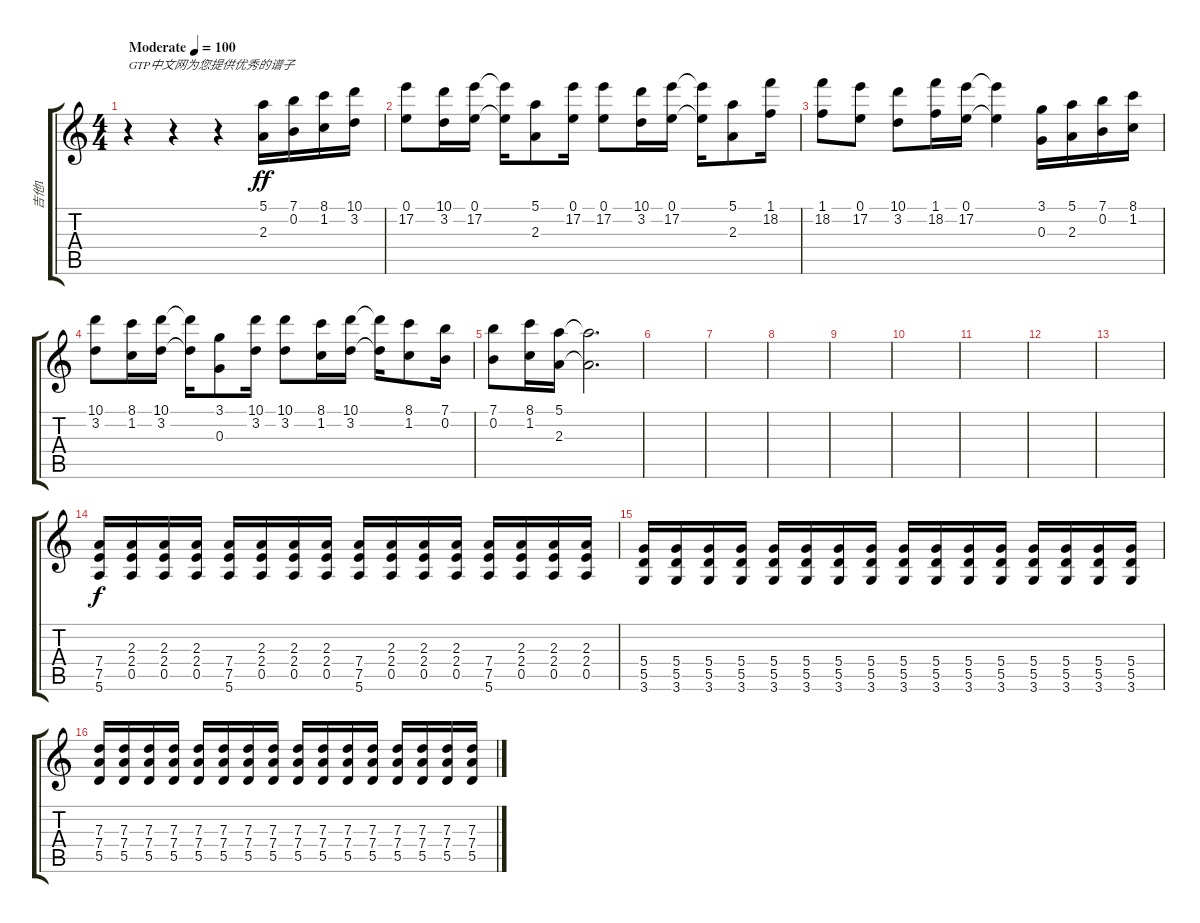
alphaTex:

\track ("吉他1" "吉他1") {instrument distortionguitar}
\staff {score tabs}
\tuning (E4 B3 G3 D3 A2 E2) {hide}
\ts (4 4)
\tempo (100 "Moderate")
\clef g2
\ks c
r.4{txt "GTP中文网为您提供优秀的谱子" dy ff instrument distortionguitar} r.4 r.4 (5.1 2.3).16 (7.1 0.2).16 (8.1 1.2).16 (10.1 3.2).16 |
(0.1 17.2).8 (10.1 3.2).16 (0.1 17.2).16 (0.1{t} 17.2{t}).16 (5.1 2.3).8 (0.1 17.2).16 (0.1 17.2).8 (10.1 3.2).16 (0.1 17.2).16 (0.1{t} 17.2{t}).16 (5.1 2.3).8 (1.1 18.2).16 |
(1.1 18.2).8 (0.1 17.2).8 (10.1 3.2).8 (1.1 18.2).16 (0.1 17.2).16 (0.1{t} 17.2{t}).4 (3.1 0.3).16 (5.1 2.3).16 (7.1 0.2).16 (8.1 1.2).16 |
(10.1 3.2).8 (8.1 1.2).16 (10.1 3.2).16 (10.1{t} 3.2{t}).16 (3.1 0.3).8 (10.1 3.2).16 (10.1 3.2).8 (8.1 1.2).16 (10.1 3.2).16 (10.1{t} 3.2{t}).16 (8.1 1.2).8 (7.1 0.2).16 |
(7.1 0.2).8 (8.1 1.2).16 (5.1 2.3).16 (5.1{t} 2.3{t}).2{d} |
|
|
|
|
|
|
|
|
(7.4 7.5 5.6).16{dy f} (2.3 2.4 0.5).16 (2.3 2.4 0.5).16 (2.3 2.4 0.5).16 (7.4 7.5 5.6).16 (2.3 2.4 0.5).16 (2.3 2.4 0.5).16 (2.3 2.4 0.5).16 (7.4 7.5 5.6).16 (2.3 2.4 0.5).16 (2.3 2.4 0.5).16 (2.3 2.4 0.5).16 (7.4 7.5 5.6).16 (2.3 2.4 0.5).16 (2.3 2.4 0.5).16 (2.3 2.4 0.5).16 |
(5.4 5.5 3.6).16 (5.4 5.5 3.6).16 (5.4 5.5 3.6).16 (5.4 5.5 3.6).16 (5.4 5.5 3.6).16 (5.4 5.5 3.6).16 (5.4 5.5 3.6).16 (5.4 5.5 3.6).16 (5.4 5.5 3.6).16 (5.4 5.5 3.6).16 (5.4 5.5 3.6).16 (5.4 5.5 3.6).16 (5.4 5.5 3.6).16 (5.4 5.5 3.6).16 (5.4 5.5 3.6).16 (5.4 5.5 3.6).16 |
(7.3 7.4 5.5).16 (7.3 7.4 5.5).16 (7.3 7.4 5.5).16 (7.3 7.4 5.5).16 (7.3 7.4 5.5).16 (7.3 7.4 5.5).16 (7.3 7.4 5.5).16 (7.3 7.4 5.5).16 (7.3 7.4 5.5).16 (7.3 7.4 5.5).16 (7.3 7.4 5.5).16 (7.3 7.4 5.5).16 (7.3 7.4 5.5).16 (7.3 7.4 5.5).16 (7.3 7.4 5.5).16 (7.3 7.4 5.5).16
